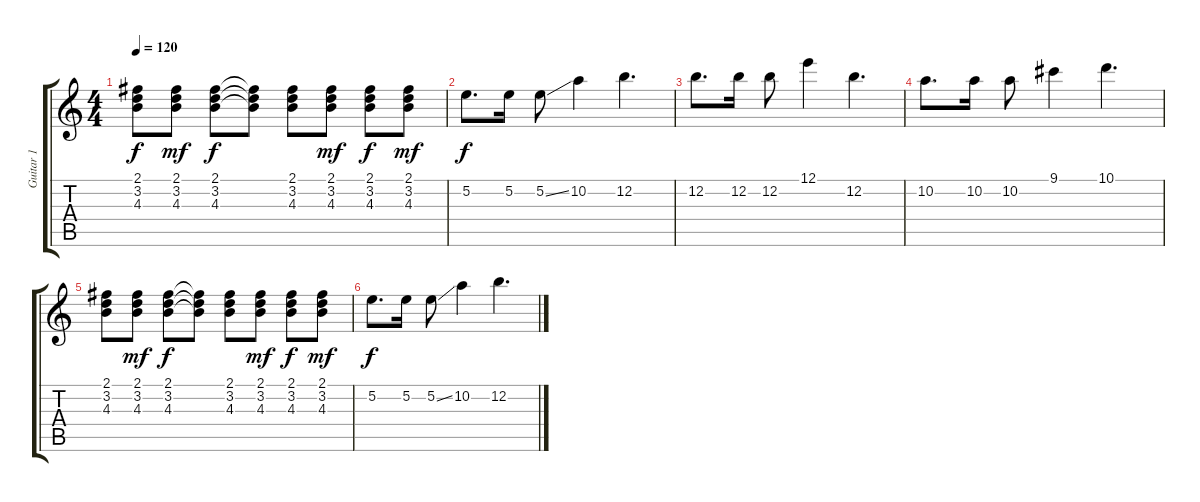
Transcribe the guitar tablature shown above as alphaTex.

\track ("Guitar 1" "Guitar 1") {instrument electricguitarclean}
\staff {score tabs}
\tuning (E4 B3 G3 D3 A2 E2) {hide}
\ts (4 4)
\tempo 120
\clef g2
\ks c
(2.1 3.2 4.3).8{dy f} (2.1 3.2 4.3).8{dy mf} (2.1 3.2 4.3).8{dy f} (2.1{t} 3.2{t} 4.3{t}).8 (2.1 3.2 4.3).8 (2.1 3.2 4.3).8{dy mf} (2.1 3.2 4.3).8{dy f} (2.1 3.2 4.3).8{dy mf} |
5.2.8{d dy f} 5.2.16 5.2{ss}.8 10.2.4 12.2.4{d} |
12.2.8{d} 12.2.16 12.2.8 12.1.4 12.2.4{d} |
10.2.8{d} 10.2.16 10.2.8 9.1.4 10.1.4{d} |
(2.1 3.2 4.3).8 (2.1 3.2 4.3).8{dy mf} (2.1 3.2 4.3).8{dy f} (2.1{t} 3.2{t} 4.3{t}).8 (2.1 3.2 4.3).8 (2.1 3.2 4.3).8{dy mf} (2.1 3.2 4.3).8{dy f} (2.1 3.2 4.3).8{dy mf} |
5.2.8{d dy f} 5.2.16 5.2{ss}.8 10.2.4 12.2.4{d}
